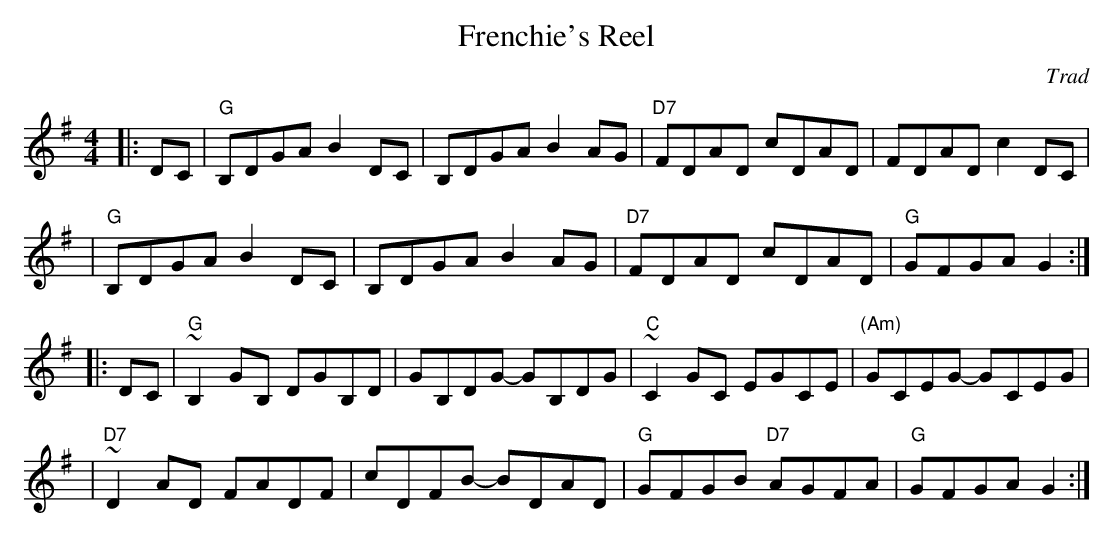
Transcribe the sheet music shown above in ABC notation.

X:1
T:Frenchie's Reel
O:Trad
M:4/4
L:1/8
E:lw 400
K:G
|: DC \
| "G"B,DGA B2DC | B,DGA B2AG | "D7"FDAD cDAD | FDAD c2DC |
| "G"B,DGA B2DC | B,DGA B2AG | "D7"FDAD cDAD | "G"GFGA G2 :|
|: DC \
| "G"~B,2GB, DGB,D | GB,DG- GB,DG | "C"~C2GC EGCE | "(Am)"GCEG- GCEG |
| "D7"~D2AD FADF | cDFB- BDAD | "G"GFGB "D7"AGFA | "G"GFGA G2 :|
